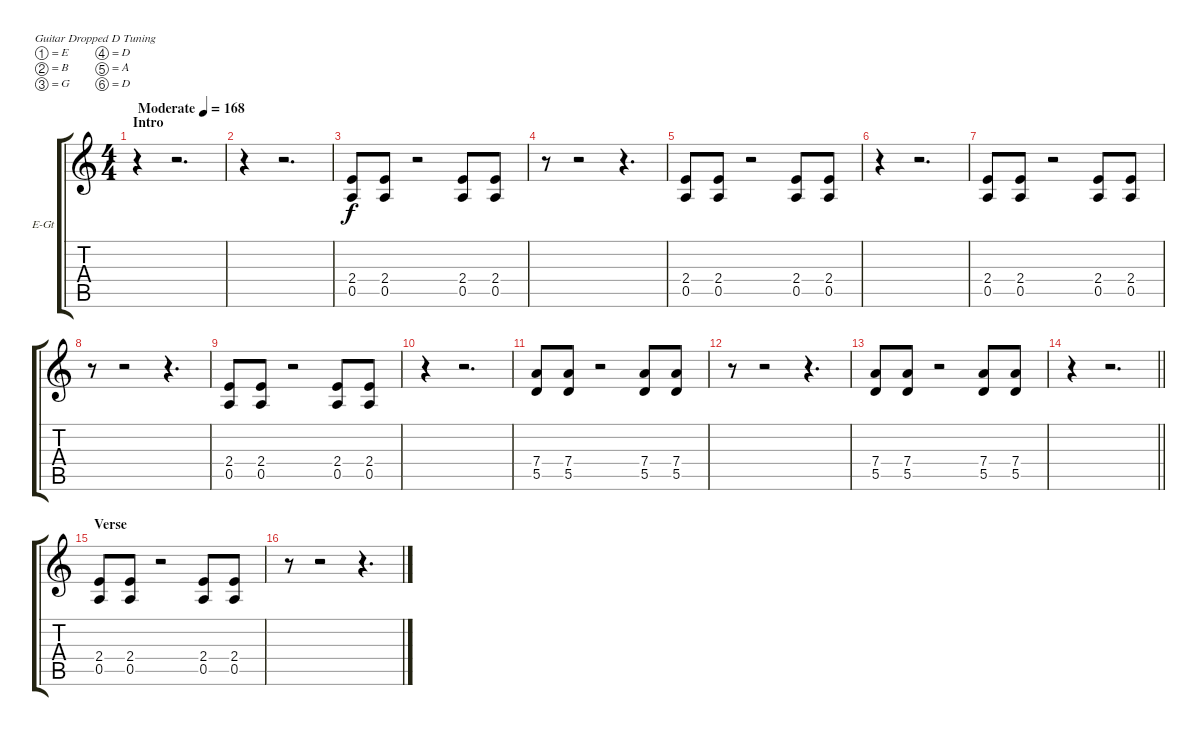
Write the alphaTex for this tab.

\bracketExtendMode groupsimilarinstruments
\firstSystemTrackNameOrientation horizontal
\otherSystemsTrackNameOrientation horizontal
\track ("Rhythm" "E-Gt") {instrument distortionguitar}
\staff {score tabs}
\tuning (E4 B3 G3 D3 A2 D2)
\ts (4 4)
\beaming (8 2 2 2 2)
\section ("" "Intro")
\tempo (168 "Moderate")
\clef g2
\ks c
r.4{dy f instrument distortionguitar} r.2{d} |
r.4 r.2{d} |
(2.4 0.5).8 (2.4 0.5).8 r.2 (2.4 0.5).8 (2.4 0.5).8 |
r.8 r.2 r.4{d} |
(2.4 0.5).8 (2.4 0.5).8 r.2 (2.4 0.5).8 (2.4 0.5).8 |
r.4 r.2{d} |
(2.4 0.5).8 (2.4 0.5).8 r.2 (2.4 0.5).8 (2.4 0.5).8 |
r.8 r.2 r.4{d} |
(2.4 0.5).8 (2.4 0.5).8 r.2 (2.4 0.5).8 (2.4 0.5).8 |
r.4 r.2{d} |
(7.4 5.5).8 (7.4 5.5).8 r.2 (7.4 5.5).8 (7.4 5.5).8 |
r.8 r.2 r.4{d} |
(7.4 5.5).8 (7.4 5.5).8 r.2 (7.4 5.5).8 (7.4 5.5).8 |
\barLineRight lightlight
r.4 r.2{d} |
\section ("" "Verse")
(2.4 0.5).8 (2.4 0.5).8 r.2 (2.4 0.5).8 (2.4 0.5).8 |
r.8 r.2 r.4{d}
